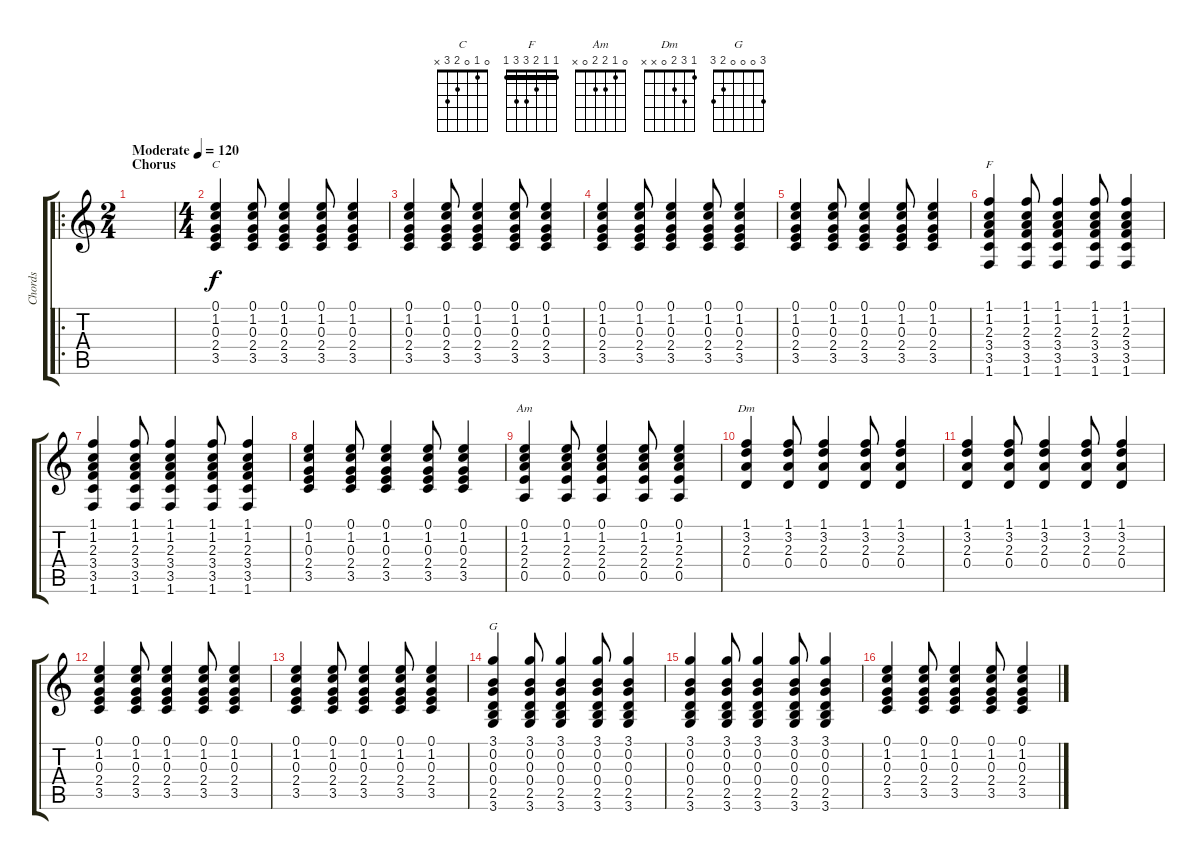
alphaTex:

\track ("Chords" "Chords") {instrument acousticguitarsteel}
\staff {score tabs}
\tuning (E4 B3 G3 D3 A2 E2) {hide}
\chord ("C" 0 1 0 2 3 x)
\chord ("F" 1 1 2 3 3 1) {barre 1}
\chord ("Am" 0 1 2 2 0 x)
\chord ("Dm" 1 3 2 0 x x)
\chord ("G" 3 0 0 0 2 3)
\ro
\ts (2 4)
\section ("" "Chorus")
\tempo (120 "Moderate")
\clef g2
\ks c
|
\ts (4 4)
(0.1 1.2 0.3 2.4 3.5).4{ch "C"} (0.1 1.2 0.3 2.4 3.5).8 (0.1 1.2 0.3 2.4 3.5).4 (0.1 1.2 0.3 2.4 3.5).8 (0.1 1.2 0.3 2.4 3.5).4 |
(0.1 1.2 0.3 2.4 3.5).4 (0.1 1.2 0.3 2.4 3.5).8 (0.1 1.2 0.3 2.4 3.5).4 (0.1 1.2 0.3 2.4 3.5).8 (0.1 1.2 0.3 2.4 3.5).4 |
(0.1 1.2 0.3 2.4 3.5).4 (0.1 1.2 0.3 2.4 3.5).8 (0.1 1.2 0.3 2.4 3.5).4 (0.1 1.2 0.3 2.4 3.5).8 (0.1 1.2 0.3 2.4 3.5).4 |
(0.1 1.2 0.3 2.4 3.5).4 (0.1 1.2 0.3 2.4 3.5).8 (0.1 1.2 0.3 2.4 3.5).4 (0.1 1.2 0.3 2.4 3.5).8 (0.1 1.2 0.3 2.4 3.5).4 |
(1.1 1.2 2.3 3.4 3.5 1.6).4{ch "F"} (1.1 1.2 2.3 3.4 3.5 1.6).8 (1.1 1.2 2.3 3.4 3.5 1.6).4 (1.1 1.2 2.3 3.4 3.5 1.6).8 (1.1 1.2 2.3 3.4 3.5 1.6).4 |
(1.1 1.2 2.3 3.4 3.5 1.6).4 (1.1 1.2 2.3 3.4 3.5 1.6).8 (1.1 1.2 2.3 3.4 3.5 1.6).4 (1.1 1.2 2.3 3.4 3.5 1.6).8 (1.1 1.2 2.3 3.4 3.5 1.6).4 |
(0.1 1.2 0.3 2.4 3.5).4 (0.1 1.2 0.3 2.4 3.5).8 (0.1 1.2 0.3 2.4 3.5).4 (0.1 1.2 0.3 2.4 3.5).8 (0.1 1.2 0.3 2.4 3.5).4 |
(0.1 1.2 2.3 2.4 0.5).4{ch "Am"} (0.1 1.2 2.3 2.4 0.5).8 (0.1 1.2 2.3 2.4 0.5).4 (0.1 1.2 2.3 2.4 0.5).8 (0.1 1.2 2.3 2.4 0.5).4 |
(1.1 3.2 2.3 0.4).4{ch "Dm"} (1.1 3.2 2.3 0.4).8 (1.1 3.2 2.3 0.4).4 (1.1 3.2 2.3 0.4).8 (1.1 3.2 2.3 0.4).4 |
(1.1 3.2 2.3 0.4).4 (1.1 3.2 2.3 0.4).8 (1.1 3.2 2.3 0.4).4 (1.1 3.2 2.3 0.4).8 (1.1 3.2 2.3 0.4).4 |
(0.1 1.2 0.3 2.4 3.5).4 (0.1 1.2 0.3 2.4 3.5).8 (0.1 1.2 0.3 2.4 3.5).4 (0.1 1.2 0.3 2.4 3.5).8 (0.1 1.2 0.3 2.4 3.5).4 |
(0.1 1.2 0.3 2.4 3.5).4 (0.1 1.2 0.3 2.4 3.5).8 (0.1 1.2 0.3 2.4 3.5).4 (0.1 1.2 0.3 2.4 3.5).8 (0.1 1.2 0.3 2.4 3.5).4 |
(3.1 0.2 0.3 0.4 2.5 3.6).4{ch "G"} (3.1 0.2 0.3 0.4 2.5 3.6).8 (3.1 0.2 0.3 0.4 2.5 3.6).4 (3.1 0.2 0.3 0.4 2.5 3.6).8 (3.1 0.2 0.3 0.4 2.5 3.6).4 |
(3.1 0.2 0.3 0.4 2.5 3.6).4 (3.1 0.2 0.3 0.4 2.5 3.6).8 (3.1 0.2 0.3 0.4 2.5 3.6).4 (3.1 0.2 0.3 0.4 2.5 3.6).8 (3.1 0.2 0.3 0.4 2.5 3.6).4 |
(0.1 1.2 0.3 2.4 3.5).4 (0.1 1.2 0.3 2.4 3.5).8 (0.1 1.2 0.3 2.4 3.5).4 (0.1 1.2 0.3 2.4 3.5).8 (0.1 1.2 0.3 2.4 3.5).4
